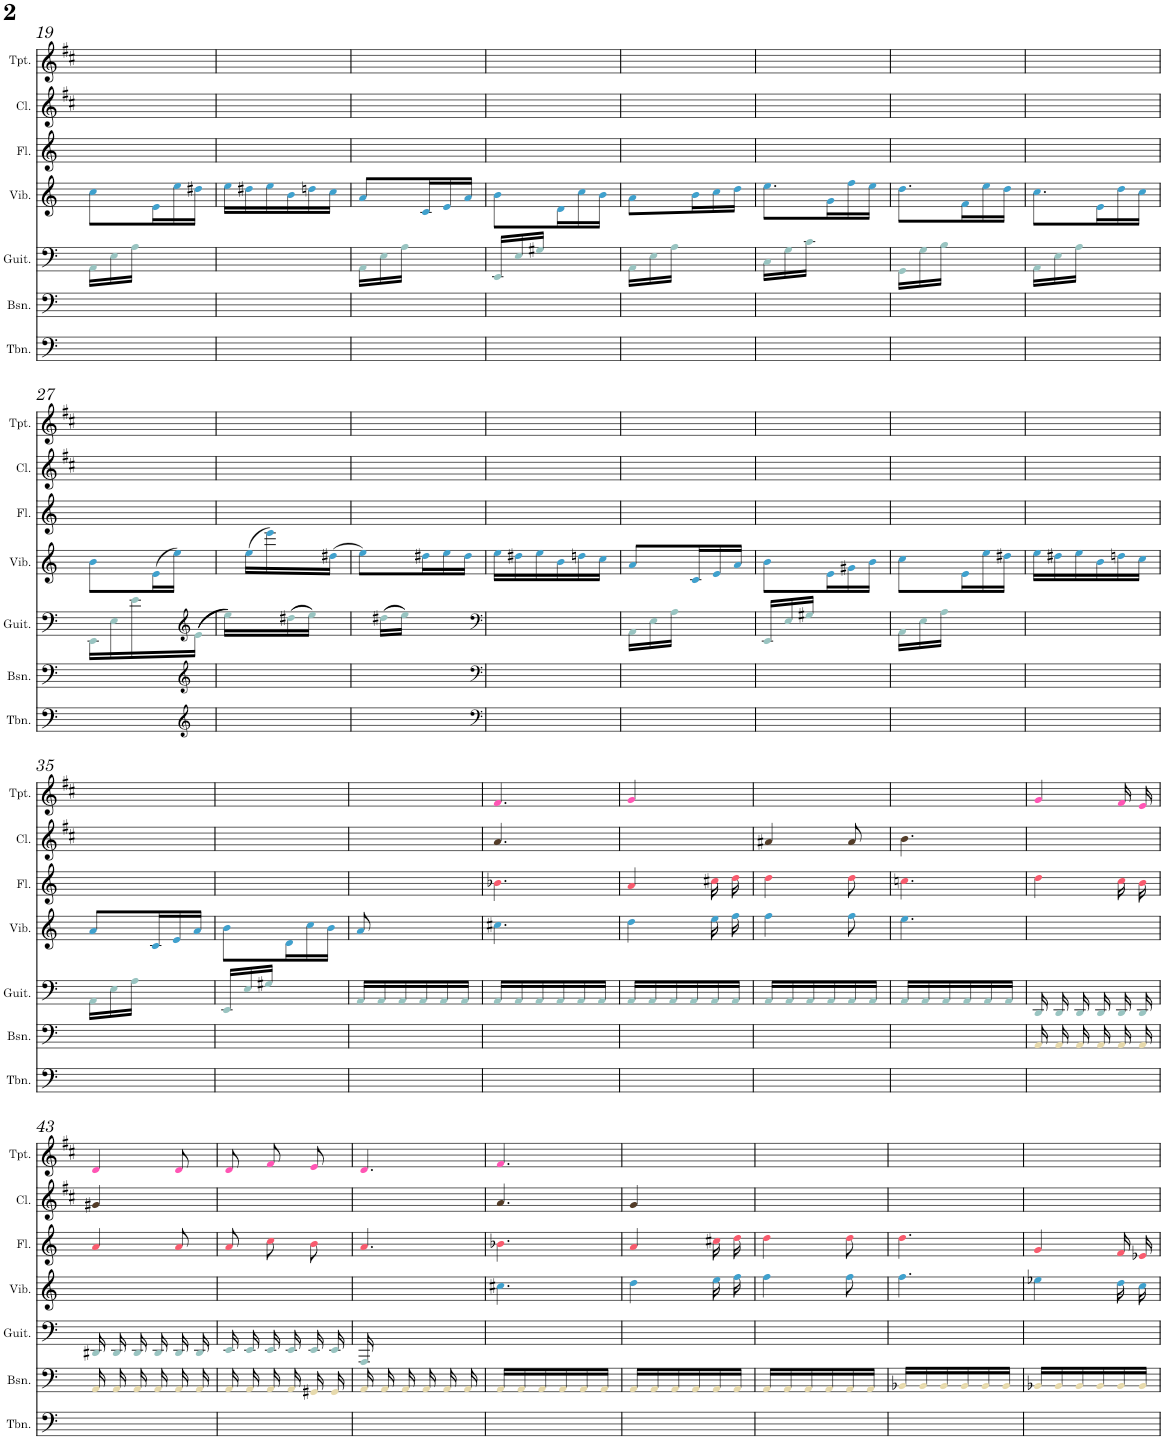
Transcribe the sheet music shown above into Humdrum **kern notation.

**kern	**kern	**kern	**kern	**kern	**kern	**kern
*part7	*part6	*part5	*part4	*part3	*part2	*part1
*staff7	*staff6	*staff5	*staff4	*staff3	*staff2	*staff1
*I"Trombone	*I"Bassoon	*I"Classical Guitar	*I"Vibraphone	*I"Flute	*I"Clarinet	*I"Trumpet
*I'Tbn.	*I'Bsn.	*I'Guit.	*I'Vib.	*I'Fl.	*I'Cl.	*I'Tpt.
!!LO:PB:g=z
*clefF4	*clefF4	*clefF4	*clefG2	*clefG2	*clefG2	*clefG2
*	*	*	*	*	*Trd1c2	*Trd1c2
*k[]	*k[]	*k[]	*k[]	*k[]	*k[f#c#]	*k[f#c#]
*M3/8	*M3/8	*M3/8	*M3/8	*M3/8	*M3/8	*M3/8
=19	=19	=19	=19	=19	=19	=19
4.ryy	4.ryy	16AAi\LL	8ccj\L	4.ryy	4.ryy	4.ryy
.	.	16Ei\	.	.	.	.
.	.	16Ai\JJ	16ryy	.	.	.
.	.	8.ryy	16ej\L	.	.	.
.	.	.	16eej\	.	.	.
.	.	.	16dd#Xj\JJ	.	.	.
=20	=20	=20	=20	=20	=20	=20
4.ryy	4.ryy	4.ryy	16eej\LL	4.ryy	4.ryy	4.ryy
.	.	.	16dd#Xj\	.	.	.
.	.	.	16eej\	.	.	.
.	.	.	16bj\	.	.	.
.	.	.	16ddnj\	.	.	.
.	.	.	16ccj\JJ	.	.	.
=21	=21	=21	=21	=21	=21	=21
4.ryy	4.ryy	16AAi\LL	8aj/L	4.ryy	4.ryy	4.ryy
.	.	16Ei\	.	.	.	.
.	.	16Ai\JJ	16ryy	.	.	.
.	.	8.ryy	16cj/L	.	.	.
.	.	.	16ej/	.	.	.
.	.	.	16aj/JJ	.	.	.
=22	=22	=22	=22	=22	=22	=22
4.ryy	4.ryy	16EEi/LL	8bj\L	4.ryy	4.ryy	4.ryy
.	.	16Ei/	.	.	.	.
.	.	16G#Xi/JJ	16ryy	.	.	.
.	.	8.ryy	16dj\L	.	.	.
.	.	.	16ccj\	.	.	.
.	.	.	16bj\JJ	.	.	.
=23	=23	=23	=23	=23	=23	=23
4.ryy	4.ryy	16AAi\LL	8aj\L	4.ryy	4.ryy	4.ryy
.	.	16Ei\	.	.	.	.
.	.	16Ai\JJ	16ryy	.	.	.
.	.	8.ryy	16bj\L	.	.	.
.	.	.	16ccj\	.	.	.
.	.	.	16ddj\JJ	.	.	.
=24	=24	=24	=24	=24	=24	=24
4.ryy	4.ryy	16Ci\LL	8.eej\L	4.ryy	4.ryy	4.ryy
.	.	16Gi\	.	.	.	.
.	.	16ci\JJ	.	.	.	.
.	.	8.ryy	16gj\L	.	.	.
.	.	.	16ffj\	.	.	.
.	.	.	16eej\JJ	.	.	.
=25	=25	=25	=25	=25	=25	=25
4.ryy	4.ryy	16GGi\LL	8.ddj\L	4.ryy	4.ryy	4.ryy
.	.	16Gi\	.	.	.	.
.	.	16Bi\JJ	.	.	.	.
.	.	8.ryy	16fj\L	.	.	.
.	.	.	16eej\	.	.	.
.	.	.	16ddj\JJ	.	.	.
=26	=26	=26	=26	=26	=26	=26
4.ryy	4.ryy	16AAi\LL	8.ccj\L	4.ryy	4.ryy	4.ryy
.	.	16Ei\	.	.	.	.
.	.	16Ai\JJ	.	.	.	.
.	.	8.ryy	16ej\L	.	.	.
.	.	.	16ddj\	.	.	.
.	.	.	16ccj\JJ	.	.	.
!!LO:LB:g=z
=27	=27	=27	=27	=27	=27	=27
4ryy	4ryy	16EEi\LL	8bj\L	4.ryy	4.ryy	4.ryy
.	.	16Ei\	.	.	.	.
.	.	16ei\J	16ryy	.	.	.
.	.	8ryy	(>16ej\L	.	.	.
16ryy	16ryy	.	16eej\JJ)	.	.	.
*clefG2	*clefG2	*clefG2	*	*	*	*
16ryy	16ryy	(>(>(>16ei\Jk	16ryy	.	.	.
=28	=28	=28	=28	=28	=28	=28
4.ryy	4.ryy	16eei\KL)))	16ryy	4.ryy	4.ryy	4.ryy
.	.	8ryy	(>16eej\LL	.	.	.
.	.	.	16eeej\J)	.	.	.
.	.	(>(>16dd#Xi\L	8ryy	.	.	.
.	.	16eei\JJ))	.	.	.	.
.	.	16ryy	(>16dd#Xj\Jk	.	.	.
=29	=29	=29	=29	=29	=29	=29
4.ryy	4.ryy	16ryy	8eej\L)	4.ryy	4.ryy	4.ryy
.	.	(>(>16dd#Xi\LL	.	.	.	.
.	.	16eei\JJ))	16ryy	.	.	.
.	.	8.ryy	16dd#Xj\L	.	.	.
.	.	.	16eej\	.	.	.
.	.	.	16dd#j\JJ	.	.	.
=30	=30	=30	=30	=30	=30	=30
*clefF4	*clefF4	*clefF4	*	*	*	*
4.ryy	4.ryy	4.ryy	16eej\LL	4.ryy	4.ryy	4.ryy
.	.	.	16dd#Xj\	.	.	.
.	.	.	16eej\	.	.	.
.	.	.	16bj\	.	.	.
.	.	.	16ddnj\	.	.	.
.	.	.	16ccj\JJ	.	.	.
=31	=31	=31	=31	=31	=31	=31
4.ryy	4.ryy	16AAi\LL	8aj/L	4.ryy	4.ryy	4.ryy
.	.	16Ei\	.	.	.	.
.	.	16Ai\JJ	16ryy	.	.	.
.	.	8.ryy	16cj/L	.	.	.
.	.	.	16ej/	.	.	.
.	.	.	16aj/JJ	.	.	.
=32	=32	=32	=32	=32	=32	=32
4.ryy	4.ryy	16EEi/LL	8bj\L	4.ryy	4.ryy	4.ryy
.	.	16Ei/	.	.	.	.
.	.	16G#Xi/JJ	16ryy	.	.	.
.	.	8.ryy	16ej\L	.	.	.
.	.	.	16g#Xj\	.	.	.
.	.	.	16bj\JJ	.	.	.
=33	=33	=33	=33	=33	=33	=33
4.ryy	4.ryy	16AAi\LL	8ccj\L	4.ryy	4.ryy	4.ryy
.	.	16Ei\	.	.	.	.
.	.	16Ai\JJ	16ryy	.	.	.
.	.	8.ryy	16ej\L	.	.	.
.	.	.	16eej\	.	.	.
.	.	.	16dd#Xj\JJ	.	.	.
=34	=34	=34	=34	=34	=34	=34
4.ryy	4.ryy	4.ryy	16eej\LL	4.ryy	4.ryy	4.ryy
.	.	.	16dd#Xj\	.	.	.
.	.	.	16eej\	.	.	.
.	.	.	16bj\	.	.	.
.	.	.	16ddnj\	.	.	.
.	.	.	16ccj\JJ	.	.	.
!!LO:LB:g=z
=35	=35	=35	=35	=35	=35	=35
4.ryy	4.ryy	16AAi\LL	8aj/L	4.ryy	4.ryy	4.ryy
.	.	16Ei\	.	.	.	.
.	.	16Ai\JJ	16ryy	.	.	.
.	.	8.ryy	16cj/L	.	.	.
.	.	.	16ej/	.	.	.
.	.	.	16aj/JJ	.	.	.
=36	=36	=36	=36	=36	=36	=36
4.ryy	4.ryy	16EEi/LL	8bj\L	4.ryy	4.ryy	4.ryy
.	.	16Ei/	.	.	.	.
.	.	16G#Xi/JJ	16ryy	.	.	.
.	.	8.ryy	16dj\L	.	.	.
.	.	.	16ccj\	.	.	.
.	.	.	16bj\JJ	.	.	.
=37	=37	=37	=37	=37	=37	=37
4.ryy	4.ryy	16AAi/LL	8aj/	4.ryy	4.ryy	4.ryy
.	.	16AAi/	.	.	.	.
.	.	16AAi/	4ryy	.	.	.
.	.	16AAi/	.	.	.	.
.	.	16AAi/	.	.	.	.
.	.	16AAi/JJ	.	.	.	.
=38	=38	=38	=38	=38	=38	=38
4.ryy	4.ryy	16AAi/LL	4.cc#Xj\	4.b-XZ\	4.aV/	4.f#N/
.	.	16AAi/	.	.	.	.
.	.	16AAi/	.	.	.	.
.	.	16AAi/	.	.	.	.
.	.	16AAi/	.	.	.	.
.	.	16AAi/JJ	.	.	.	.
=39	=39	=39	=39	=39	=39	=39
4.ryy	4.ryy	16AAi/LL	4ddj\	4aZ/	4.ryy	4gN/
.	.	16AAi/	.	.	.	.
.	.	16AAi/	.	.	.	.
.	.	16AAi/	.	.	.	.
.	.	16AAi/	16eej\	16cc#XZ\LL	.	8ryy
.	.	16AAi/JJ	16ffj\	16ddZ\JJ	.	.
=40	=40	=40	=40	=40	=40	=40
4.ryy	4.ryy	16AAi/LL	4ffj\	4ddZ\	4a#XV/	4.ryy
.	.	16AAi/	.	.	.	.
.	.	16AAi/	.	.	.	.
.	.	16AAi/	.	.	.	.
.	.	16AAi/	8ffj\	8ddZ\	8a#V/	.
.	.	16AAi/JJ	.	.	.	.
=41	=41	=41	=41	=41	=41	=41
4.ryy	4.ryy	16AAi/LL	4.eej\	4.ccnZ\	4.bV\	4.ryy
.	.	16AAi/	.	.	.	.
.	.	16AAi/	.	.	.	.
.	.	16AAi/	.	.	.	.
.	.	16AAi/	.	.	.	.
.	.	16AAi/JJ	.	.	.	.
=42	=42	=42	=42	=42	=42	=42
4.ryy	16AAl/	16DDi/	4.ryy	4ddZ\	4.ryy	4gN/
.	16AAl/	16DDi/	.	.	.	.
.	16AAl/	16DDi/	.	.	.	.
.	16AAl/	16DDi/	.	.	.	.
.	16AAl/	16DDi/	.	16ccZ\LL	.	16f#N/LL
.	16AAl/	16DDi/	.	16bZ\JJ	.	16eN/JJ
!!LO:LB:g=z
=43	=43	=43	=43	=43	=43	=43
4.ryy	16AAl/	16DD#Xi/	4.ryy	4aZ/	4g#XV/	4dN/
.	16AAl/	16DD#i/	.	.	.	.
.	16AAl/	16DD#i/	.	.	.	.
.	16AAl/	16DD#i/	.	.	.	.
.	16AAl/	16DD#i/	.	8aZ/	8ryy	8dN/
.	16AAl/	16DD#i/	.	.	.	.
=44	=44	=44	=44	=44	=44	=44
4.ryy	16AAl/	16EEi/	4.ryy	8aZ/L	4.ryy	8dN/L
.	16AAl/	16EEi/	.	.	.	.
.	16AAl/	16EEi/	.	8ccZ/	.	8f#N/
.	16AAl/	16EEi/	.	.	.	.
.	16GG#Xl/	16EEi/	.	8bZ/J	.	8eN/J
.	16GG#l/	16EEi/	.	.	.	.
=45	=45	=45	=45	=45	=45	=45
4.ryy	16AAl/	16AAAi/	4.ryy	4.aZ/	4.ryy	4.dN/
.	16AAl/	4ryy	.	.	.	.
.	16AAl/	.	.	.	.	.
.	16AAl/	.	.	.	.	.
.	16AAl/	.	.	.	.	.
.	16AAl/	16ryy	.	.	.	.
=46	=46	=46	=46	=46	=46	=46
4.ryy	16AAl/LL	4.ryy	4.cc#Xj\	4.b-XZ\	4.aV/	4.f#N/
.	16AAl/	.	.	.	.	.
.	16AAl/	.	.	.	.	.
.	16AAl/	.	.	.	.	.
.	16AAl/	.	.	.	.	.
.	16AAl/JJ	.	.	.	.	.
=47	=47	=47	=47	=47	=47	=47
4.ryy	16AAl/LL	4.ryy	4ddj\	4aZ/	4gV/	4.ryy
.	16AAl/	.	.	.	.	.
.	16AAl/	.	.	.	.	.
.	16AAl/	.	.	.	.	.
.	16AAl/	.	16eej\	16cc#XZ\LL	8ryy	.
.	16AAl/JJ	.	16ffj\	16ddZ\JJ	.	.
=48	=48	=48	=48	=48	=48	=48
4.ryy	16AAl/LL	4.ryy	4ffj\	4ddZ\	4.ryy	4.ryy
.	16AAl/	.	.	.	.	.
.	16AAl/	.	.	.	.	.
.	16AAl/	.	.	.	.	.
.	16AAl/	.	8ffj\	8ddZ\	.	.
.	16AAl/JJ	.	.	.	.	.
=49	=49	=49	=49	=49	=49	=49
4.ryy	16BB-Xl/LL	4.ryy	4.ffj\	4.ddZ\	4.ryy	4.ryy
.	16BB-l/	.	.	.	.	.
.	16BB-l/	.	.	.	.	.
.	16BB-l/	.	.	.	.	.
.	16BB-l/	.	.	.	.	.
.	16BB-l/JJ	.	.	.	.	.
=50	=50	=50	=50	=50	=50	=50
4.ryy	16BB-Xl/LL	4.ryy	4ee-Xj\	4gZ/	4.ryy	4.ryy
.	16BB-l/	.	.	.	.	.
.	16BB-l/	.	.	.	.	.
.	16BB-l/	.	.	.	.	.
.	16BB-l/	.	16ddj\	16fZ/LL	.	.
.	16BB-l/JJ	.	16ccj\	16e-XZ/JJ	.	.
=	=	=	=	=	=	=
*-	*-	*-	*-	*-	*-	*-
